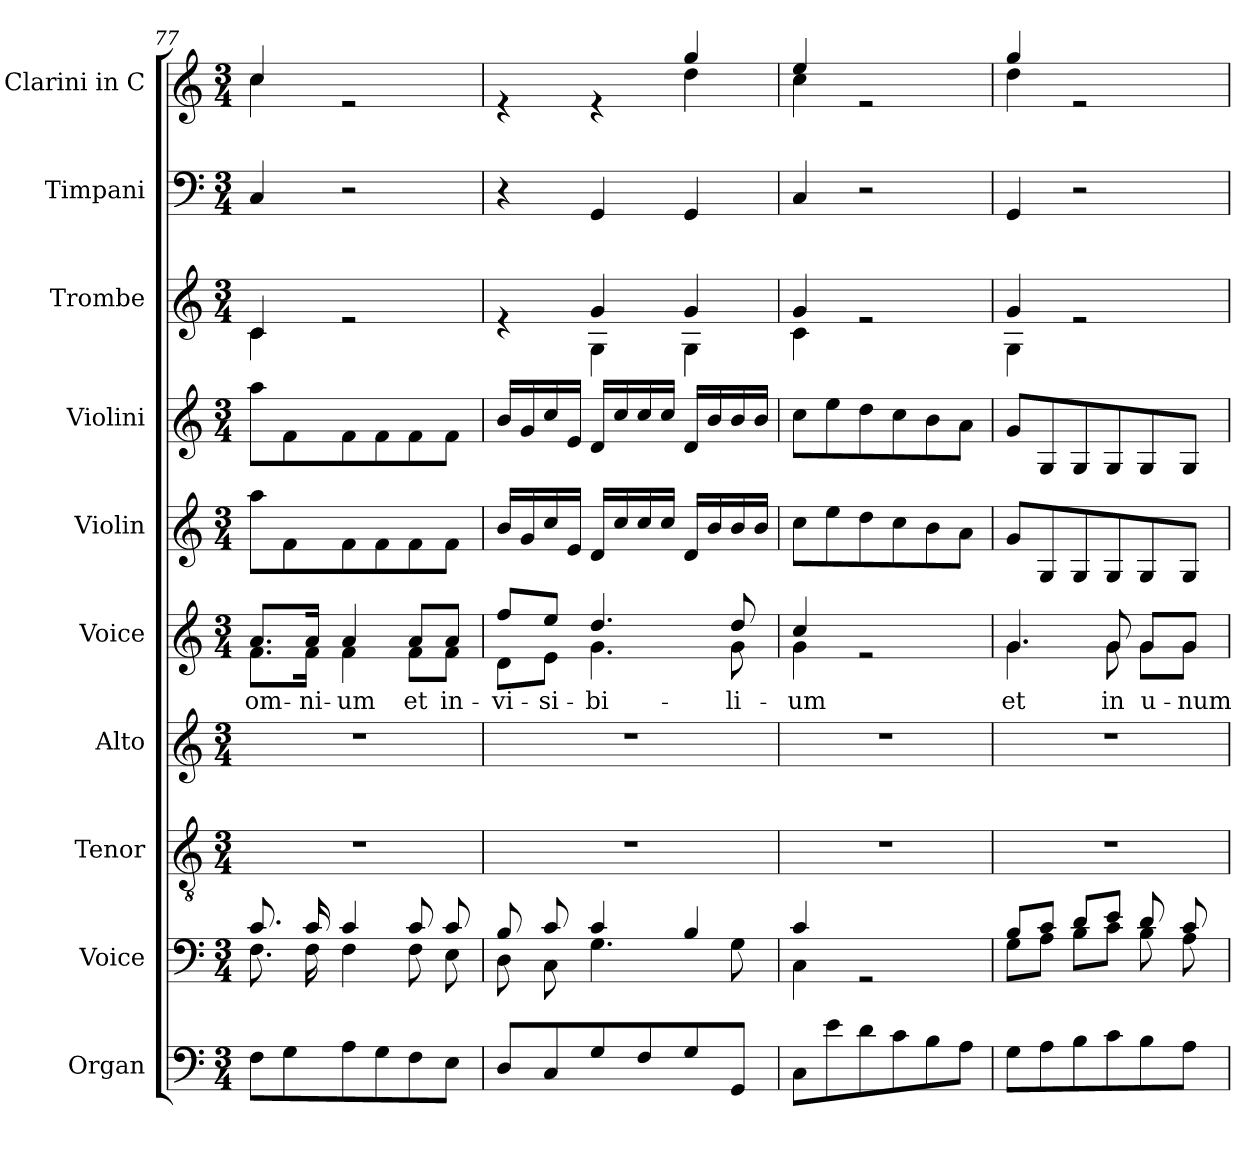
**kern	**kern	**kern	**kern	**kern	**text	**kern	**kern	**kern	**kern	**kern
*part10	*part9	*part8	*part7	*part6	*part6	*part5	*part4	*part3	*part2	*part1
*staff10	*staff9	*staff8	*staff7	*staff6	*staff6	*staff5	*staff4	*staff3	*staff2	*staff1
*I"Organ	*I"Voice	*I"Tenor	*I"Alto	*I"Voice	*	*I"Violin	*I"Violini	*I"Trombe	*I"Timpani	*I"Clarini in C
*	*	*	*	*	*	*I'Vln	*I'Vln	*I'T	*I'Timp	*I'C
!!LO:LB:g=z
*clefF4	*clefF4	*clefGv2	*clefG2	*clefG2	*	*clefG2	*clefG2	*clefG2	*clefF4	*clefG2
*k[]	*k[]	*k[]	*k[]	*k[]	*	*k[]	*k[]	*k[]	*k[]	*k[]
*M3/4	*M3/4	*M3/4	*M3/4	*M3/4	*	*M3/4	*M3/4	*M3/4	*M3/4	*M3/4
=77	=77	=77	=77	=77	=77	=77	=77	=77	=77	=77
*	*^	*	*	*	*	*	*	*	*	*
!	!	!	!	!	!	!LO:LY:b	!	!	!	!	!
*	*	*	*	*	*^	*	*	*	*^	*	*^
8F\L	8.c/	8.F\	2.r	2.r	8.a/L	8.f\L	om-	8aa\L	8aa\L	4c/	4c\	4C/	4cc/	4cc\
8G\	.	.	.	.	.	.	.	8f\	8f\	.	.	.	.	.
!	!	!	!	!	!	!	!LO:LY:b	!	!	!	!	!	!	!
.	16c/	16F\	.	.	16a/Jk	16f\Jk	-ni-	.	.	.	.	.	.	.
!	!	!	!	!	!	!	!LO:LY:b	!	!	!	!	!	!	!
8A\	4c/	4F\	.	.	4a/	4f\	-um	8f\	8f\	2re	2ryy	2r	2re	2ryy
8G\	.	.	.	.	.	.	.	8f\	8f\	.	.	.	.	.
!	!	!	!	!	!	!	!LO:LY:b	!	!	!	!	!	!	!
8F\	8c/	8F\	.	.	8a/L	8f\L	et	8f\	8f\	.	.	.	.	.
!	!	!	!	!	!	!	!LO:LY:b	!	!	!	!	!	!	!
8E\J	8c/	8E\	.	.	8a/J	8f\J	in-	8f\J	8f\J	.	.	.	.	.
=78	=78	=78	=78	=78	=78	=78	=78	=78	=78	=78	=78	=78	=78	=78
!	!	!	!	!	!	!	!LO:LY:b	!	!	!	!	!	!	!
8D/L	8B/	8D\	2.r	2.r	8ff/L	8d\L	-vi-	16b/LL	16b/LL	4re	4ryy	4r	4re	2ryy
.	.	.	.	.	.	.	.	16g/	16g/	.	.	.	.	.
!	!	!	!	!	!	!	!LO:LY:b	!	!	!	!	!	!	!
8C/	8c/	8C\	.	.	8ee/J	8e\J	-si-	16cc/	16cc/	.	.	.	.	.
.	.	.	.	.	.	.	.	16e/JJ	16e/JJ	.	.	.	.	.
!	!	!	!	!	!	!	!LO:LY:b	!	!	!	!	!	!	!
8G/	4c/	4.G\	.	.	4.dd/	4.g\	-bi-	16d/LL	16d/LL	4g/	4G\	4GG/	4re	.
.	.	.	.	.	.	.	.	16cc/	16cc/	.	.	.	.	.
8F/	.	.	.	.	.	.	.	16cc/	16cc/	.	.	.	.	.
.	.	.	.	.	.	.	.	16cc/JJ	16cc/JJ	.	.	.	.	.
8G/	4B/	.	.	.	.	.	.	16d/LL	16d/LL	4g/	4G\	4GG/	4gg/	4dd\
.	.	.	.	.	.	.	.	16b/	16b/	.	.	.	.	.
!	!	!	!	!	!	!	!LO:LY:b	!	!	!	!	!	!	!
8GG/J	.	8G\	.	.	8dd/	8g\	-li-	16b/	16b/	.	.	.	.	.
.	.	.	.	.	.	.	.	16b/JJ	16b/JJ	.	.	.	.	.
=79	=79	=79	=79	=79	=79	=79	=79	=79	=79	=79	=79	=79	=79	=79
!	!	!	!	!	!	!	!LO:LY:b	!	!	!	!	!	!	!
8C\L	4c/	4C\	2.r	2.r	4cc/	4g\	-um	8cc\L	8cc\L	4g/	4c\	4C/	4ee/	4cc\
8e\	.	.	.	.	.	.	.	8ee\	8ee\	.	.	.	.	.
8d\	2rGG	2ryy	.	.	2re	2ryy	.	8dd\	8dd\	2re	2ryy	2r	2re	2ryy
8c\	.	.	.	.	.	.	.	8cc\	8cc\	.	.	.	.	.
8B\	.	.	.	.	.	.	.	8b\	8b\	.	.	.	.	.
8A\J	.	.	.	.	.	.	.	8a\J	8a\J	.	.	.	.	.
=80	=80	=80	=80	=80	=80	=80	=80	=80	=80	=80	=80	=80	=80	=80
!	!	!	!	!	!	!	!LO:LY:b	!	!	!	!	!	!	!
8G\L	8B/L	8G\L	2.r	2.r	4.g/	4.g\	et	8g/L	8g/L	4g/	4G\	4GG/	4gg/	4dd\
8A\	8c/J	8A\J	.	.	.	.	.	8G/	8G/	.	.	.	.	.
8B\	8d/L	8B\L	.	.	.	.	.	8G/	8G/	2re	2ryy	2r	2re	2ryy
!	!	!	!	!	!	!	!LO:LY:b	!	!	!	!	!	!	!
8c\	8e/J	8c\J	.	.	8g/	8g\	in	8G/	8G/	.	.	.	.	.
!	!	!	!	!	!	!	!LO:LY:b	!	!	!	!	!	!	!
8B\	8d/	8B\	.	.	8g/L	8g\L	u-	8G/	8G/	.	.	.	.	.
!	!	!	!	!	!	!	!LO:LY:b	!	!	!	!	!	!	!
8A\J	8c/	8A\	.	.	8g/J	8g\J	-num	8G/J	8G/J	.	.	.	.	.
*	*v	*v	*	*	*v	*v	*	*	*	*v	*v	*	*v	*v
=	=	=	=	=	=	=	=	=	=	=
*-	*-	*-	*-	*-	*-	*-	*-	*-	*-	*-
